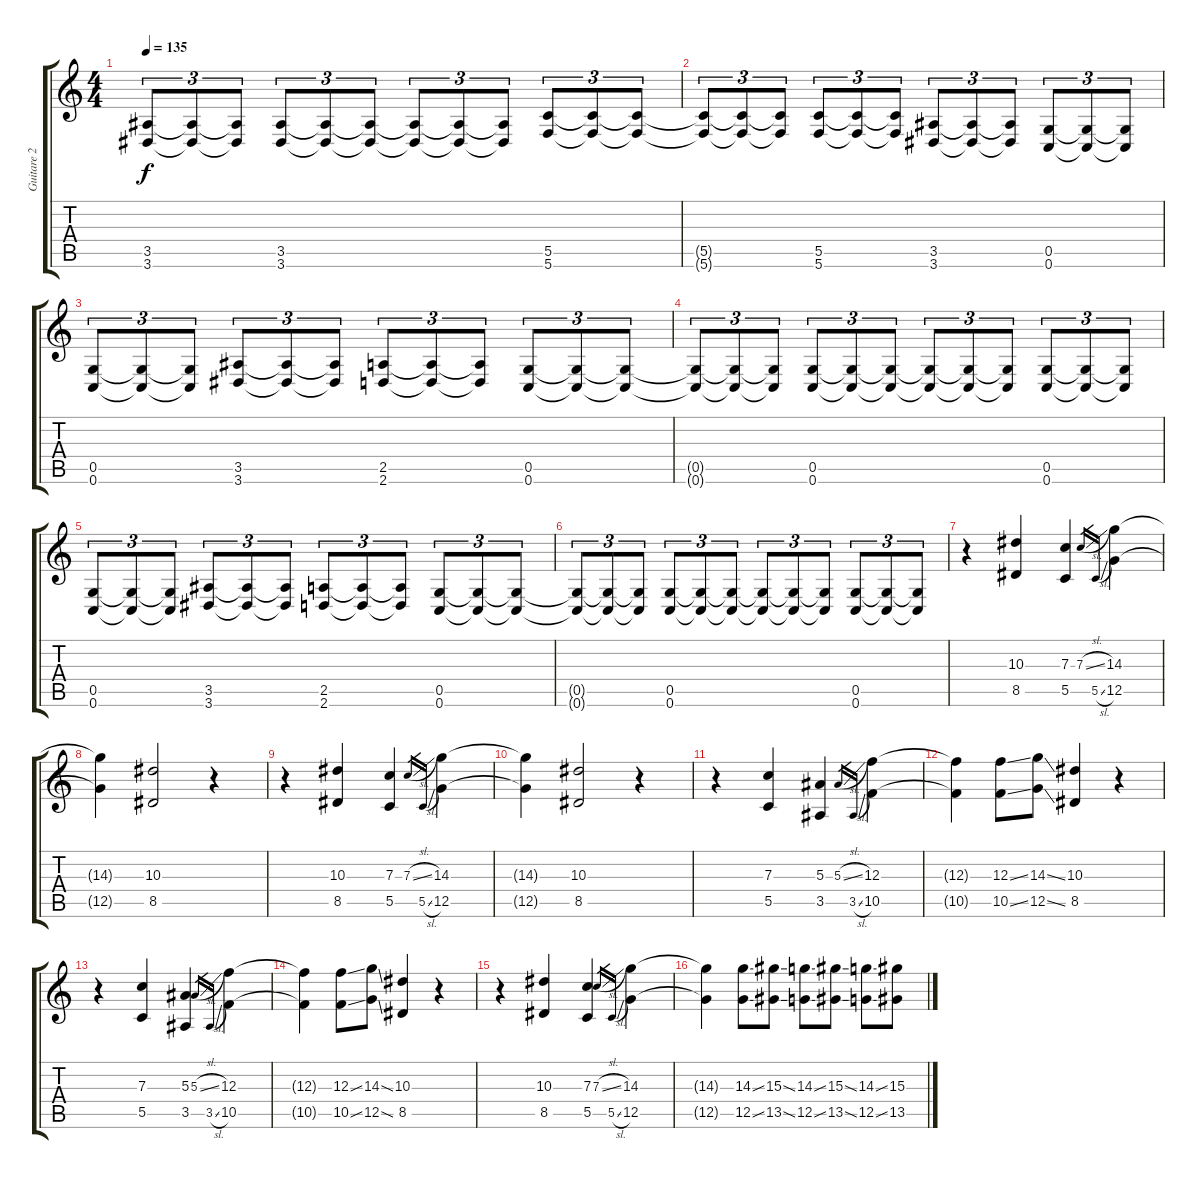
\track ("Guitare 2" "Guitare 2") {instrument distortionguitar}
\staff {score tabs}
\tuning (D4 A3 F3 C3 G2 C2) {hide}
\ts (4 4)
\tempo 135
\clef g2
\ks c
(3.5 3.6).8{tu (3 2) dy f} (3.5{t} 3.6{t}).8{tu (3 2)} (3.5{t} 3.6{t}).8{tu (3 2)} (3.5 3.6).8{tu (3 2)} (3.5{t} 3.6{t}).8{tu (3 2)} (3.5{t} 3.6{t}).8{tu (3 2)} (3.5{t} 3.6{t}).8{tu (3 2)} (3.5{t} 3.6{t}).8{tu (3 2)} (3.5{t} 3.6{t}).8{tu (3 2)} (5.5 5.6).8{tu (3 2)} (5.5{t} 5.6{t}).8{tu (3 2)} (5.5{t} 5.6{t}).8{tu (3 2)} |
(5.5{t} 5.6{t}).8{tu (3 2)} (5.5{t} 5.6{t}).8{tu (3 2)} (5.5{t} 5.6{t}).8{tu (3 2)} (5.5 5.6).8{tu (3 2)} (5.5{t} 5.6{t}).8{tu (3 2)} (5.5{t} 5.6{t}).8{tu (3 2)} (3.5 3.6).8{tu (3 2)} (3.5{t} 3.6{t}).8{tu (3 2)} (3.5{t} 3.6{t}).8{tu (3 2)} (0.5 0.6).8{tu (3 2)} (0.5{t} 0.6{t}).8{tu (3 2)} (0.5{t} 0.6{t}).8{tu (3 2)} |
(0.5 0.6).8{tu (3 2)} (0.5{t} 0.6{t}).8{tu (3 2)} (0.5{t} 0.6{t}).8{tu (3 2)} (3.5 3.6).8{tu (3 2)} (3.5{t} 3.6{t}).8{tu (3 2)} (3.5{t} 3.6{t}).8{tu (3 2)} (2.5 2.6).8{tu (3 2)} (2.5{t} 2.6{t}).8{tu (3 2)} (2.5{t} 2.6{t}).8{tu (3 2)} (0.5 0.6).8{tu (3 2)} (0.5{t} 0.6{t}).8{tu (3 2)} (0.5{t} 0.6{t}).8{tu (3 2)} |
(0.5{t} 0.6{t}).8{tu (3 2)} (0.5{t} 0.6{t}).8{tu (3 2)} (0.5{t} 0.6{t}).8{tu (3 2)} (0.5 0.6).8{tu (3 2)} (0.5{t} 0.6{t}).8{tu (3 2)} (0.5{t} 0.6{t}).8{tu (3 2)} (0.5{t} 0.6{t}).8{tu (3 2)} (0.5{t} 0.6{t}).8{tu (3 2)} (0.5{t} 0.6{t}).8{tu (3 2)} (0.5 0.6).8{tu (3 2)} (0.5{t} 0.6{t}).8{tu (3 2)} (0.5{t} 0.6{t}).8{tu (3 2)} |
(0.5 0.6).8{tu (3 2)} (0.5{t} 0.6{t}).8{tu (3 2)} (0.5{t} 0.6{t}).8{tu (3 2)} (3.5 3.6).8{tu (3 2)} (3.5{t} 3.6{t}).8{tu (3 2)} (3.5{t} 3.6{t}).8{tu (3 2)} (2.5 2.6).8{tu (3 2)} (2.5{t} 2.6{t}).8{tu (3 2)} (2.5{t} 2.6{t}).8{tu (3 2)} (0.5 0.6).8{tu (3 2)} (0.5{t} 0.6{t}).8{tu (3 2)} (0.5{t} 0.6{t}).8{tu (3 2)} |
(0.5{t} 0.6{t}).8{tu (3 2)} (0.5{t} 0.6{t}).8{tu (3 2)} (0.5{t} 0.6{t}).8{tu (3 2)} (0.5 0.6).8{tu (3 2)} (0.5{t} 0.6{t}).8{tu (3 2)} (0.5{t} 0.6{t}).8{tu (3 2)} (0.5{t} 0.6{t}).8{tu (3 2)} (0.5{t} 0.6{t}).8{tu (3 2)} (0.5{t} 0.6{t}).8{tu (3 2)} (0.5 0.6).8{tu (3 2)} (0.5{t} 0.6{t}).8{tu (3 2)} (0.5{t} 0.6{t}).8{tu (3 2)} |
r.4 (10.3 8.5).4 (7.3 5.5).4 7.3{sl}.16{gr} 5.5{sl}.16{gr} (14.3 12.5).4 |
(14.3{t} 12.5{t}).4 (10.3 8.5).2 r.4 |
r.4 (10.3 8.5).4 (7.3 5.5).4 7.3{sl}.16{gr} 5.5{sl}.16{gr} (14.3 12.5).4 |
(14.3{t} 12.5{t}).4 (10.3 8.5).2 r.4 |
r.4 (7.3 5.5).4 (5.3 3.5).4 5.3{sl}.16{gr} 3.5{sl}.16{gr} (12.3 10.5).4 |
(12.3{t} 10.5{t}).4 (12.3{ss} 10.5{ss}).8 (14.3{ss} 12.5{ss}).8 (10.3 8.5).4 r.4 |
r.4 (7.3 5.5).4 (5.3 3.5).4 5.3{sl}.16{gr} 3.5{sl}.16{gr} (12.3 10.5).4 |
(12.3{t} 10.5{t}).4 (12.3{ss} 10.5{ss}).8 (14.3{ss} 12.5{ss}).8 (10.3 8.5).4 r.4 |
r.4 (10.3 8.5).4 (7.3 5.5).4 7.3{sl}.16{gr} 5.5{sl}.16{gr} (14.3 12.5).4 |
(14.3{t} 12.5{t}).4 (14.3{ss} 12.5{ss}).8 (15.3{ss} 13.5{ss}).8 (14.3{ss} 12.5{ss}).8 (15.3{ss} 13.5{ss}).8 (14.3{ss} 12.5{ss}).8 (15.3 13.5).8
